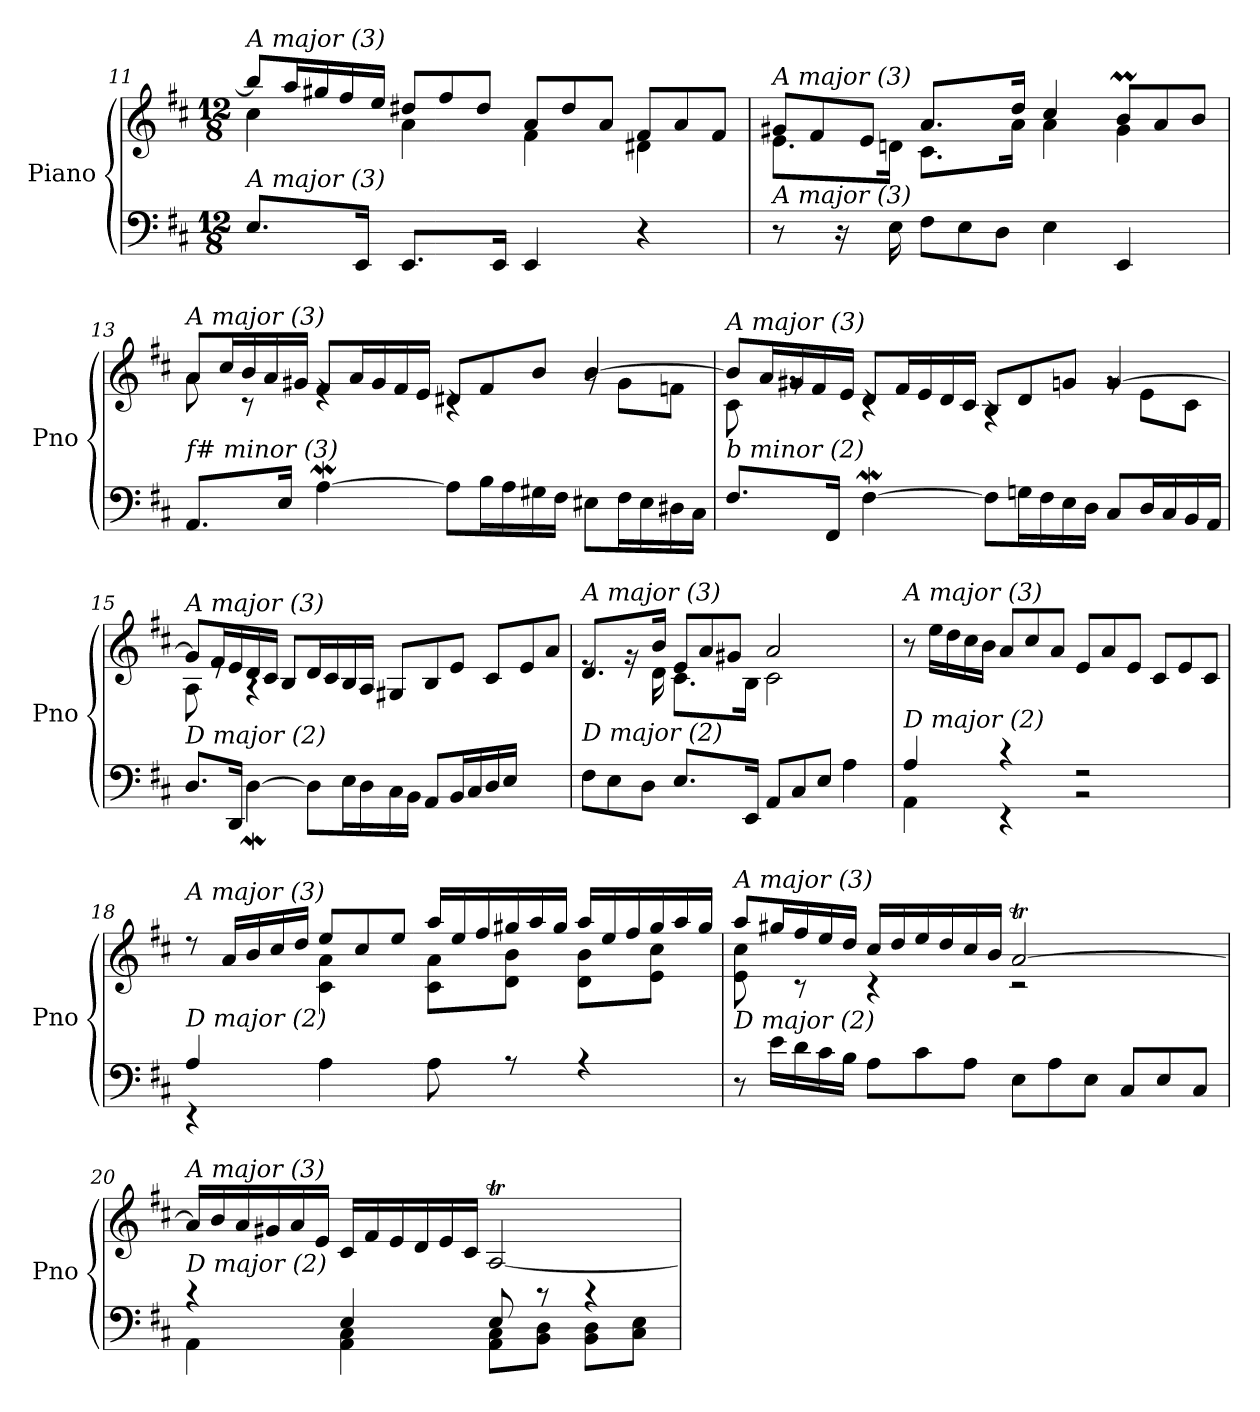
**kern	**kern
*part1	*part1
*staff2	*staff1
*I"Piano	*
*I'Pno	*
!!LO:PB:g=z
*clefF4	*clefG2
*k[f#c#]	*k[f#c#]
*D:	*D:
*M12/8	*M12/8
=11	=11
*	*^
*Xtuplet	*	*Xtuplet
!	!LO:TX:i:t=A major (3)	!
!LO:TX:i:t=A major (3)	!	!
16%3.E/L	8bb/L]	8%3cc#\
.	16aa/L	.
.	16gg#X/	.
.	16ff#/	.
32%3EE/Jk	.	.
.	16ee/JJ	.
16%3.EE/L	8dd#X/L	8%3a\
.	8ff#/	.
.	8dd#/J	.
32%3EE/Jk	.	.
8%3EE/	8a/L	8%3f#\
.	8dd#/	.
.	8a/J	.
8%3r	8f#/L	8%3d#X\
.	8a/	.
.	8f#/J	.
=12	=12	=12
!	!LO:TX:i:t=A major (3)	!
!LO:TX:i:t=A major (3)	!	!
16%3r	8g#X/L	16%3.e\L
.	8f#/	.
32%3r	.	.
.	8e/J	.
32%3E\	.	32%3dn\Jk
8F#\L	16%3.a/L	16%3.c#\L
8E\	.	.
8D\J	.	.
.	32%3dd/Jk	32%3a\Jk
8%3E\	8%3cc#/	8%3a\
8%3EE/	8bM/L	8%3g#\
.	8a/	.
.	8b/J	.
!!LO:PB:g=z	!!
=13	=13	=13
!	!LO:TX:i:t=A major (3)	!
!LO:TX:i:t=f# minor (3)	!	!
16%3.AA/L	8a/L	16%3a\
.	16cc#/L	.
.	16b/	16%3rc
.	16a/	.
32%3E/Jk	.	.
.	16g#X/JJ	.
[8%3AW\	8f#/L	8%3re
.	16a/L	.
.	16g#/	.
.	16f#/	.
.	16e/JJ	.
8A\L]	8d#X/L	8%3rc
16B\L	8f#/	.
16A\	.	.
16G#X\	8b/J	.
16F#\JJ	.	.
8E#X\L	[8%3b/	8rg
16F#\L	.	8g#\L
16E#\	.	.
16D#X\	.	8fni\J
16C#\JJ	.	.
!!LO:LB:g=z	!!
=14	=14	=14
!	!LO:TX:i:t=A major (3)	!
!LO:TX:i:t=b minor (2)	!	!
16%3.F#/L	8b/L]	16%3c#\
.	16a/L	.
.	16g#X/	16%3rg
.	16f#/	.
32%3FF#/Jk	.	.
.	16e/JJ	.
[8%3F#W\	8d/L	8%3rc
.	16f#/L	.
.	16e/	.
.	16d/	.
.	16c#/JJ	.
8F#\L]	8B/L	8%3rA
16Gn\L	8d/	.
16F#\	.	.
16E\	8gn/J	.
16D\JJ	.	.
8C#/L	[8%3g/	8rg
16D/L	.	8e\L
16C#/	.	.
16BB/	.	8c#\J
16AA/JJ	.	.
!!LO:LB:g=z	!!
=15	=15	=15
*^	*	*
!	!	!LO:TX:i:t=A major (3)	!
!LO:TX:i:t=D major (2)	!	!	!
2ryy	8.D/L	8g/L]	8A\
.	.	16f#/L	8re
.	16DD/Jk	16e/	.
.	[4Dw\	16d/	4rA
.	.	16c#/JJ	.
.	.	8B/L	.
1ryy	8D\L]	16d/L	1ryy
.	.	16c#/	.
.	16E\L	16B/	.
.	16D\	16A/JJ	.
.	16C#\	8G#X/L	.
.	16BB\JJ	.	.
.	8AA/L	8B/	.
.	16BB/L	8e/J	.
.	16C#/	.	.
.	16D/	8c#/L	.
.	16E/JJ	.	.
.	4ryy	8e/	.
.	.	8a/J	.
*v	*v	*	*
=16	=16	=16
!	!LO:TX:i:t=A major (3)	!
!LO:TX:i:t=D major (2)	!	!
8F#\L	16%3.d/L	16%3re
8E\	.	.
.	.	32%3rg
8D\J	.	.
.	32%3b/Jk	32%3d\
16%3.E/L	8e/L	16%3.c#\L
.	8a/	.
.	8g#X/J	.
32%3EE/Jk	.	32%3B\Jk
8AA/L	4%3a/	4%3c#\
8C#/	.	.
8E/J	.	.
8%3A\	.	.
*	*v	*v
!!LO:LB:g=z
=17	=17
*^	*
!	!	!LO:TX:i:t=A major (3)
!LO:TX:i:t=D major (2)	!	!
8%3A/	8%3AA\	8r
.	.	16ee\LL
.	.	16dd\
.	.	16cc#\
.	.	16b\JJ
8%3rc	8%3rEE	8a/L
.	.	8cc#/
.	.	8a/J
4%3rBB	4%3rF	8e/L
.	.	8a/
.	.	8e/J
.	.	8c#/L
.	.	8e/
.	.	8c#/J
!!LO:LB:g=z
=18	=18	=18
*	*	*^
!	!	!LO:TX:i:t=A major (3)	!
!LO:TX:i:t=D major (2)	!	!	!
8%3A/	8%3rEE	8rdd	4.ryy
.	.	16a/LL	.
.	.	16b/	.
.	.	16cc#/	.
.	.	16dd/JJ	.
1ryy	8%3A\	8ee/L	8%3c#\ 8%3a\
.	.	8cc#/	.
.	.	8ee/J	.
.	16%3A\	16aa/LL	16%3c#\ 16%3a\L
.	.	16ee/	.
.	.	16ff#/	.
.	16%3rA	16gg#X/	16%3d\ 16%3b\J
.	.	16aa/	.
.	.	16gg#/JJ	.
.	8%3rA	16aa/LL	16%3d\ 16%3b\L
.	.	16ee/	.
.	.	16ff#/	.
.	.	16gg#/	16%3e\ 16%3cc#\J
8ryy	.	16aa/	.
.	.	16gg#/JJ	.
*v	*v	*	*
=19	=19	=19
!	!LO:TX:i:t=A major (3)	!
!LO:TX:i:t=D major (2)	!	!
8r	8aa/L	16%3e\ 16%3cc#\
16e\LL	16gg#X/L	.
16d\	16ff#/	16%3rc
16c#\	16ee/	.
16B\JJ	16dd/JJ	.
8A\L	16cc#/LL	8%3rc
.	16dd/	.
8c#\	16ee/	.
.	16dd/	.
8A\J	16cc#/	.
.	16b/JJ	.
8E\L	[4%3aT/	4%3rc
8A\	.	.
8E\J	.	.
8C#/L	.	.
8E/	.	.
8C#/J	.	.
*	*v	*v
!!LO:PB:g=z
=20	=20
*^	*
!	!	!LO:TX:i:t=A major (3)
!LO:TX:i:t=D major (2)	!	!
8%3rc	8%3AA\	16a/LL]
.	.	16b/
.	.	16a/
.	.	16g#X/
.	.	16a/
.	.	16e/JJ
8%3E/	8%3AA\ 8%3C#\	16c#/LL
.	.	16f#/
.	.	16e/
.	.	16d/
.	.	16e/
.	.	16c#/JJ
16%3E/	16%3AA\ 16%3C#\L	[4%3AT/
16%3rc	16%3BB\ 16%3D\J	.
8%3rc	16%3BB\ 16%3D\L	.
.	16%3C#\ 16%3E\J	.
*v	*v	*
=	=
*-	*-
